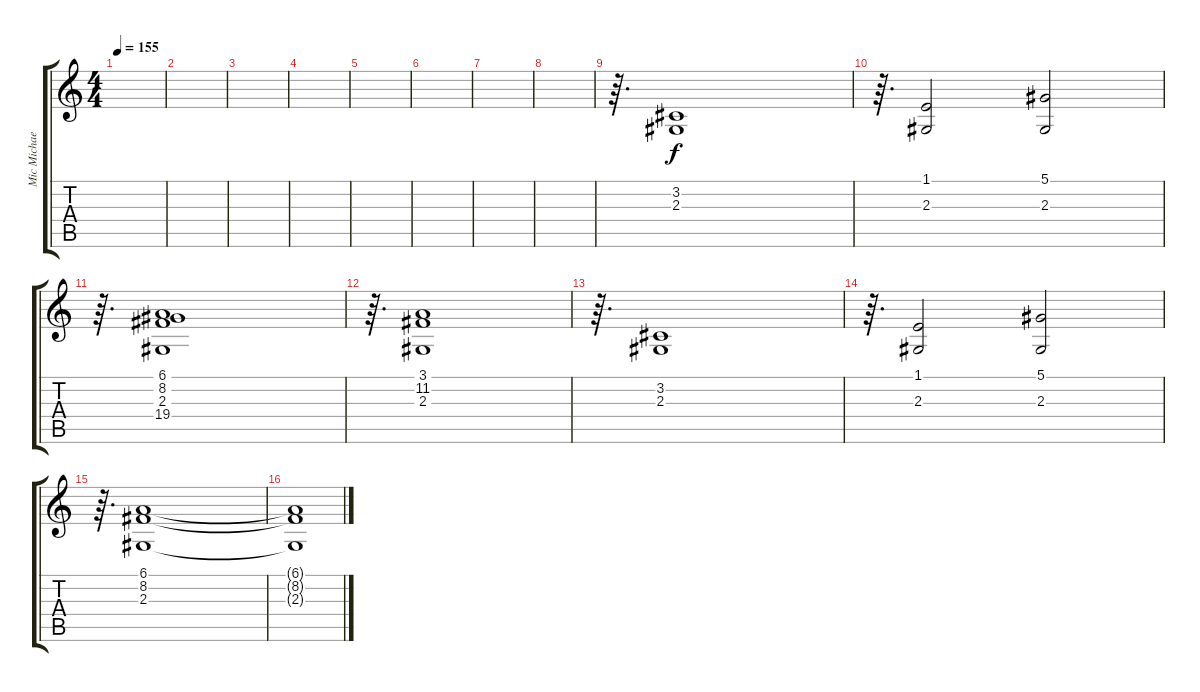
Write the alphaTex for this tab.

\track ("Mic Michaeli" "Mic Michae") {instrument synthvoice}
\staff {score tabs}
\tuning (Eb4 Bb3 Gb3 Db3 Ab2 Eb2) {hide}
\ts (4 4)
\tempo 155
\clef g2
\ks c
|
|
|
|
|
|
|
|
r.64{d} (3.2 2.3).1 |
r.64{d} (1.1 2.3).2 (5.1 2.3).2 |
r.64{d} (6.1 8.2 2.3 19.4).1 |
r.64{d} (3.1 11.2 2.3).1 |
r.64{d} (3.2 2.3).1 |
r.64{d} (1.1 2.3).2 (5.1 2.3).2 |
r.64{d} (6.1 8.2 2.3).1 |
(6.1{t} 8.2{t} 2.3{t}).1
